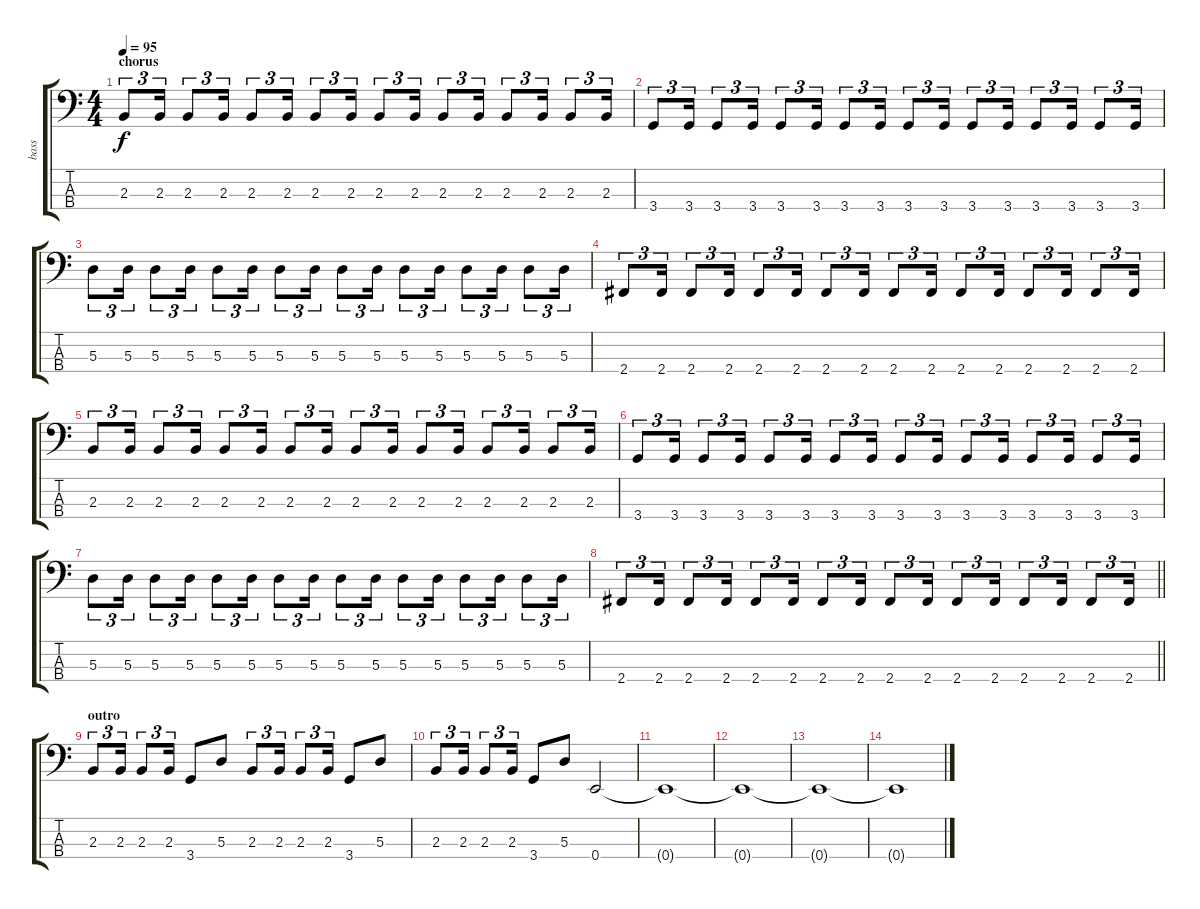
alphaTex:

\track ("bass" "bass") {instrument electricbassfinger}
\staff {score tabs}
\tuning (G2 D2 A1 E1) {hide}
\ts (4 4)
\section ("" "chorus")
\tempo 95
\clef f4
\ks c
2.3.8{tu (3 2) dy f} 2.3.16{tu (3 2)} 2.3.8{tu (3 2)} 2.3.16{tu (3 2)} 2.3.8{tu (3 2)} 2.3.16{tu (3 2)} 2.3.8{tu (3 2)} 2.3.16{tu (3 2)} 2.3.8{tu (3 2)} 2.3.16{tu (3 2)} 2.3.8{tu (3 2)} 2.3.16{tu (3 2)} 2.3.8{tu (3 2)} 2.3.16{tu (3 2)} 2.3.8{tu (3 2)} 2.3.16{tu (3 2)} |
3.4.8{tu (3 2)} 3.4.16{tu (3 2)} 3.4.8{tu (3 2)} 3.4.16{tu (3 2)} 3.4.8{tu (3 2)} 3.4.16{tu (3 2)} 3.4.8{tu (3 2)} 3.4.16{tu (3 2)} 3.4.8{tu (3 2)} 3.4.16{tu (3 2)} 3.4.8{tu (3 2)} 3.4.16{tu (3 2)} 3.4.8{tu (3 2)} 3.4.16{tu (3 2)} 3.4.8{tu (3 2)} 3.4.16{tu (3 2)} |
5.3.8{tu (3 2)} 5.3.16{tu (3 2)} 5.3.8{tu (3 2)} 5.3.16{tu (3 2)} 5.3.8{tu (3 2)} 5.3.16{tu (3 2)} 5.3.8{tu (3 2)} 5.3.16{tu (3 2)} 5.3.8{tu (3 2)} 5.3.16{tu (3 2)} 5.3.8{tu (3 2)} 5.3.16{tu (3 2)} 5.3.8{tu (3 2)} 5.3.16{tu (3 2)} 5.3.8{tu (3 2)} 5.3.16{tu (3 2)} |
2.4.8{tu (3 2)} 2.4.16{tu (3 2)} 2.4.8{tu (3 2)} 2.4.16{tu (3 2)} 2.4.8{tu (3 2)} 2.4.16{tu (3 2)} 2.4.8{tu (3 2)} 2.4.16{tu (3 2)} 2.4.8{tu (3 2)} 2.4.16{tu (3 2)} 2.4.8{tu (3 2)} 2.4.16{tu (3 2)} 2.4.8{tu (3 2)} 2.4.16{tu (3 2)} 2.4.8{tu (3 2)} 2.4.16{tu (3 2)} |
2.3.8{tu (3 2)} 2.3.16{tu (3 2)} 2.3.8{tu (3 2)} 2.3.16{tu (3 2)} 2.3.8{tu (3 2)} 2.3.16{tu (3 2)} 2.3.8{tu (3 2)} 2.3.16{tu (3 2)} 2.3.8{tu (3 2)} 2.3.16{tu (3 2)} 2.3.8{tu (3 2)} 2.3.16{tu (3 2)} 2.3.8{tu (3 2)} 2.3.16{tu (3 2)} 2.3.8{tu (3 2)} 2.3.16{tu (3 2)} |
3.4.8{tu (3 2)} 3.4.16{tu (3 2)} 3.4.8{tu (3 2)} 3.4.16{tu (3 2)} 3.4.8{tu (3 2)} 3.4.16{tu (3 2)} 3.4.8{tu (3 2)} 3.4.16{tu (3 2)} 3.4.8{tu (3 2)} 3.4.16{tu (3 2)} 3.4.8{tu (3 2)} 3.4.16{tu (3 2)} 3.4.8{tu (3 2)} 3.4.16{tu (3 2)} 3.4.8{tu (3 2)} 3.4.16{tu (3 2)} |
5.3.8{tu (3 2)} 5.3.16{tu (3 2)} 5.3.8{tu (3 2)} 5.3.16{tu (3 2)} 5.3.8{tu (3 2)} 5.3.16{tu (3 2)} 5.3.8{tu (3 2)} 5.3.16{tu (3 2)} 5.3.8{tu (3 2)} 5.3.16{tu (3 2)} 5.3.8{tu (3 2)} 5.3.16{tu (3 2)} 5.3.8{tu (3 2)} 5.3.16{tu (3 2)} 5.3.8{tu (3 2)} 5.3.16{tu (3 2)} |
\barLineRight lightlight
2.4.8{tu (3 2)} 2.4.16{tu (3 2)} 2.4.8{tu (3 2)} 2.4.16{tu (3 2)} 2.4.8{tu (3 2)} 2.4.16{tu (3 2)} 2.4.8{tu (3 2)} 2.4.16{tu (3 2)} 2.4.8{tu (3 2)} 2.4.16{tu (3 2)} 2.4.8{tu (3 2)} 2.4.16{tu (3 2)} 2.4.8{tu (3 2)} 2.4.16{tu (3 2)} 2.4.8{tu (3 2)} 2.4.16{tu (3 2)} |
\section ("" "outro")
2.3.8{tu (3 2)} 2.3.16{tu (3 2)} 2.3.8{tu (3 2)} 2.3.16{tu (3 2)} 3.4.8 5.3.8 2.3.8{tu (3 2)} 2.3.16{tu (3 2)} 2.3.8{tu (3 2)} 2.3.16{tu (3 2)} 3.4.8 5.3.8 |
2.3.8{tu (3 2)} 2.3.16{tu (3 2)} 2.3.8{tu (3 2)} 2.3.16{tu (3 2)} 3.4.8 5.3.8 0.4.2 |
0.4{t}.1{volume 0} |
0.4{t}.1 |
0.4{t}.1 |
0.4{t}.1
